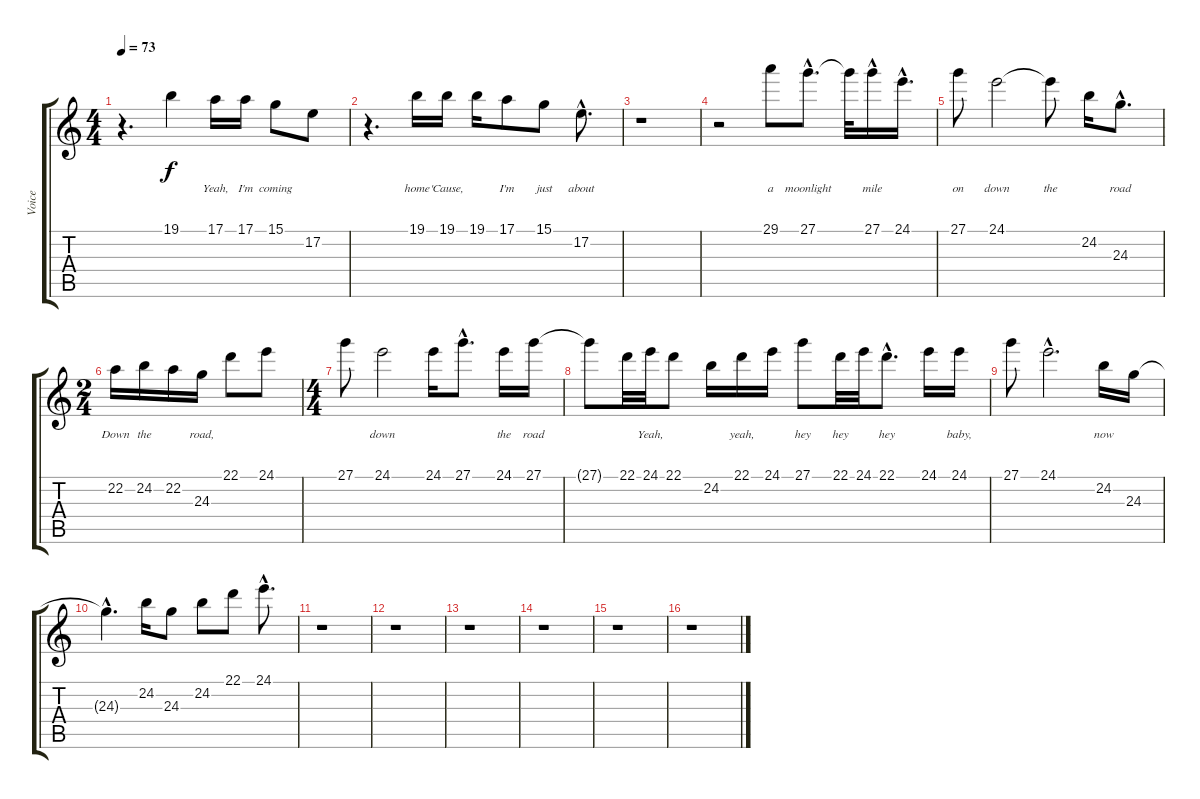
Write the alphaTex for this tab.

\track ("Voice" "Voice") {instrument voiceoohs}
\staff {score tabs}
\tuning (E4 B3 G3 D3 A2 E2) {hide}
\ts (4 4)
\tempo 73
\clef g2
\ks c
r.4{d dy f} 19.1.4{lyrics (0 "") lyrics (1 "") lyrics (2 "") lyrics (3 "") lyrics (4 "")} 17.1.16{lyrics (0 "Yeah,") lyrics (1 "") lyrics (2 "") lyrics (3 "") lyrics (4 "")} 17.1.16{lyrics (0 "I'm") lyrics (1 "") lyrics (2 "") lyrics (3 "") lyrics (4 "")} 15.1.8{lyrics (0 "coming") lyrics (1 "") lyrics (2 "") lyrics (3 "") lyrics (4 "")} 17.2.8{lyrics (0 "") lyrics (1 "") lyrics (2 "") lyrics (3 "") lyrics (4 "")} |
r.4{d} 19.1.16{lyrics (0 "home") lyrics (1 "") lyrics (2 "") lyrics (3 "") lyrics (4 "")} 19.1.16{lyrics (0 "'Cause,") lyrics (1 "") lyrics (2 "") lyrics (3 "") lyrics (4 "")} 19.1.16{lyrics (0 "") lyrics (1 "") lyrics (2 "") lyrics (3 "") lyrics (4 "")} 17.1.8{lyrics (0 "I'm") lyrics (1 "") lyrics (2 "") lyrics (3 "") lyrics (4 "")} 15.1.8{lyrics (0 "just") lyrics (1 "") lyrics (2 "") lyrics (3 "") lyrics (4 "")} 17.2{hac}.8{d lyrics (0 "about") lyrics (1 "") lyrics (2 "") lyrics (3 "") lyrics (4 "")} |
r.1 |
r.2 29.1.8{lyrics (0 "a") lyrics (1 "") lyrics (2 "") lyrics (3 "") lyrics (4 "")} 27.1{hac}.8{d lyrics (0 "moonlight") lyrics (1 "") lyrics (2 "") lyrics (3 "") lyrics (4 "")} 27.1{t}.32{lyrics (0 "") lyrics (1 "") lyrics (2 "") lyrics (3 "") lyrics (4 "")} 27.1{hac}.16{lyrics (0 "mile") lyrics (1 "") lyrics (2 "") lyrics (3 "") lyrics (4 "")} 24.1{hac}.16{d lyrics (0 "") lyrics (1 "") lyrics (2 "") lyrics (3 "") lyrics (4 "")} |
27.1.8{lyrics (0 "on") lyrics (1 "") lyrics (2 "") lyrics (3 "") lyrics (4 "")} 24.1.2{lyrics (0 "down") lyrics (1 "") lyrics (2 "") lyrics (3 "") lyrics (4 "")} 24.1{t}.8{lyrics (0 "the") lyrics (1 "") lyrics (2 "") lyrics (3 "") lyrics (4 "")} 24.2.16{lyrics (0 "") lyrics (1 "") lyrics (2 "") lyrics (3 "") lyrics (4 "")} 24.3{hac}.8{d lyrics (0 "road") lyrics (1 "") lyrics (2 "") lyrics (3 "") lyrics (4 "")} |
\ts (2 4)
22.2.16{lyrics (0 "Down") lyrics (1 "") lyrics (2 "") lyrics (3 "") lyrics (4 "")} 24.2.16{lyrics (0 "the") lyrics (1 "") lyrics (2 "") lyrics (3 "") lyrics (4 "")} 22.2.16{lyrics (0 "") lyrics (1 "") lyrics (2 "") lyrics (3 "") lyrics (4 "")} 24.3.16{lyrics (0 "road,") lyrics (1 "") lyrics (2 "") lyrics (3 "") lyrics (4 "")} 22.1.8{lyrics (0 "") lyrics (1 "") lyrics (2 "") lyrics (3 "") lyrics (4 "")} 24.1.8{lyrics (0 "") lyrics (1 "") lyrics (2 "") lyrics (3 "") lyrics (4 "")} |
\ts (4 4)
27.1.8{lyrics (0 "") lyrics (1 "") lyrics (2 "") lyrics (3 "") lyrics (4 "")} 24.1.2{lyrics (0 "down") lyrics (1 "") lyrics (2 "") lyrics (3 "") lyrics (4 "")} 24.1.16{lyrics (0 "") lyrics (1 "") lyrics (2 "") lyrics (3 "") lyrics (4 "")} 27.1{hac}.8{d lyrics (0 "") lyrics (1 "") lyrics (2 "") lyrics (3 "") lyrics (4 "")} 24.1.16{lyrics (0 "the") lyrics (1 "") lyrics (2 "") lyrics (3 "") lyrics (4 "")} 27.1.16{lyrics (0 "road") lyrics (1 "") lyrics (2 "") lyrics (3 "") lyrics (4 "")} |
27.1{t}.8{lyrics (0 "") lyrics (1 "") lyrics (2 "") lyrics (3 "") lyrics (4 "")} 22.1.32{lyrics (0 "") lyrics (1 "") lyrics (2 "") lyrics (3 "") lyrics (4 "")} 24.1.32{lyrics (0 "Yeah,") lyrics (1 "") lyrics (2 "") lyrics (3 "") lyrics (4 "")} 22.1.8{lyrics (0 "") lyrics (1 "") lyrics (2 "") lyrics (3 "") lyrics (4 "")} 24.2.16{lyrics (0 "") lyrics (1 "") lyrics (2 "") lyrics (3 "") lyrics (4 "")} 22.1.16{lyrics (0 "yeah,") lyrics (1 "") lyrics (2 "") lyrics (3 "") lyrics (4 "")} 24.1.16{lyrics (0 "") lyrics (1 "") lyrics (2 "") lyrics (3 "") lyrics (4 "")} 27.1.8{lyrics (0 "hey") lyrics (1 "") lyrics (2 "") lyrics (3 "") lyrics (4 "")} 22.1.32{lyrics (0 "hey") lyrics (1 "") lyrics (2 "") lyrics (3 "") lyrics (4 "")} 24.1.32{lyrics (0 "") lyrics (1 "") lyrics (2 "") lyrics (3 "") lyrics (4 "")} 22.1{hac}.8{d lyrics (0 "hey") lyrics (1 "") lyrics (2 "") lyrics (3 "") lyrics (4 "")} 24.1.16{lyrics (0 "") lyrics (1 "") lyrics (2 "") lyrics (3 "") lyrics (4 "")} 24.1.16{lyrics (0 "baby,") lyrics (1 "") lyrics (2 "") lyrics (3 "") lyrics (4 "")} |
27.1.8{lyrics (0 "") lyrics (1 "") lyrics (2 "") lyrics (3 "") lyrics (4 "")} 24.1{hac}.2{d lyrics (0 "") lyrics (1 "") lyrics (2 "") lyrics (3 "") lyrics (4 "")} 24.2.16{lyrics (0 "now") lyrics (1 "") lyrics (2 "") lyrics (3 "") lyrics (4 "")} 24.3.16 |
24.3{hac t}.4{d} 24.2.16 24.3.8 24.2.8 22.1.8 24.1{hac}.8{d} |
r.1 |
r.1 |
r.1 |
r.1 |
r.1 |
r.1
